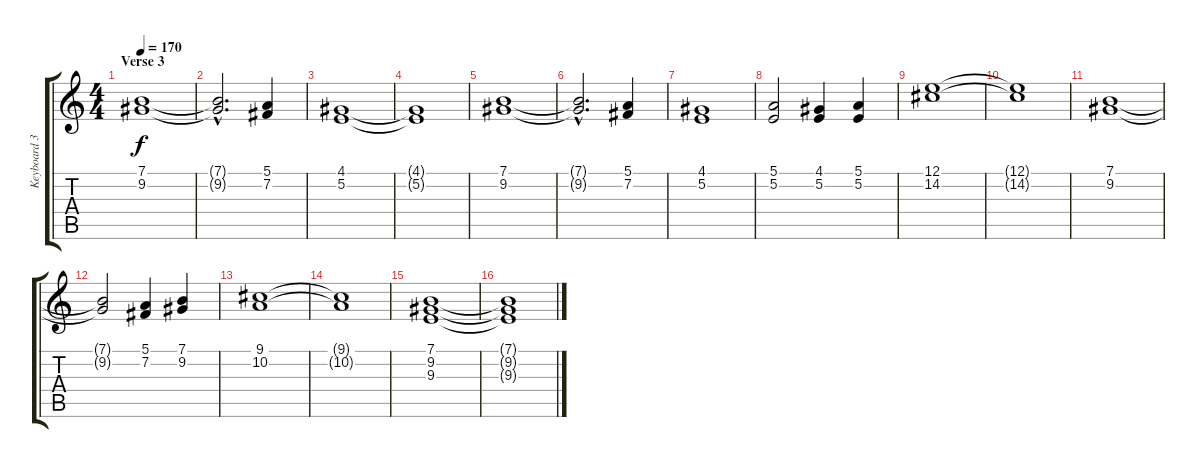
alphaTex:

\track ("Keyboard 3" "Keyboard 3") {instrument percussiveorgan}
\staff {score tabs}
\tuning (E4 B3 G3 D3 A2 E2) {hide}
\ts (4 4)
\section ("" "Verse 3")
\tempo 170
\clef g2
\ks c
(7.1 9.2).1{dy f} |
(7.1{hac t} 9.2{hac t}).2{d} (5.1 7.2).4 |
(4.1 5.2).1 |
(4.1{t} 5.2{t}).1 |
(7.1 9.2).1 |
(7.1{hac t} 9.2{hac t}).2{d} (5.1 7.2).4 |
(4.1 5.2).1 |
(5.1 5.2).2 (4.1 5.2).4 (5.1 5.2).4 |
(12.1 14.2).1 |
(12.1{t} 14.2{t}).1 |
(7.1 9.2).1 |
(7.1{t} 9.2{t}).2 (5.1 7.2).4 (7.1 9.2).4 |
(9.1 10.2).1 |
(9.1{t} 10.2{t}).1 |
(7.1 9.2 9.3).1 |
(7.1{t} 9.2{t} 9.3{t}).1
